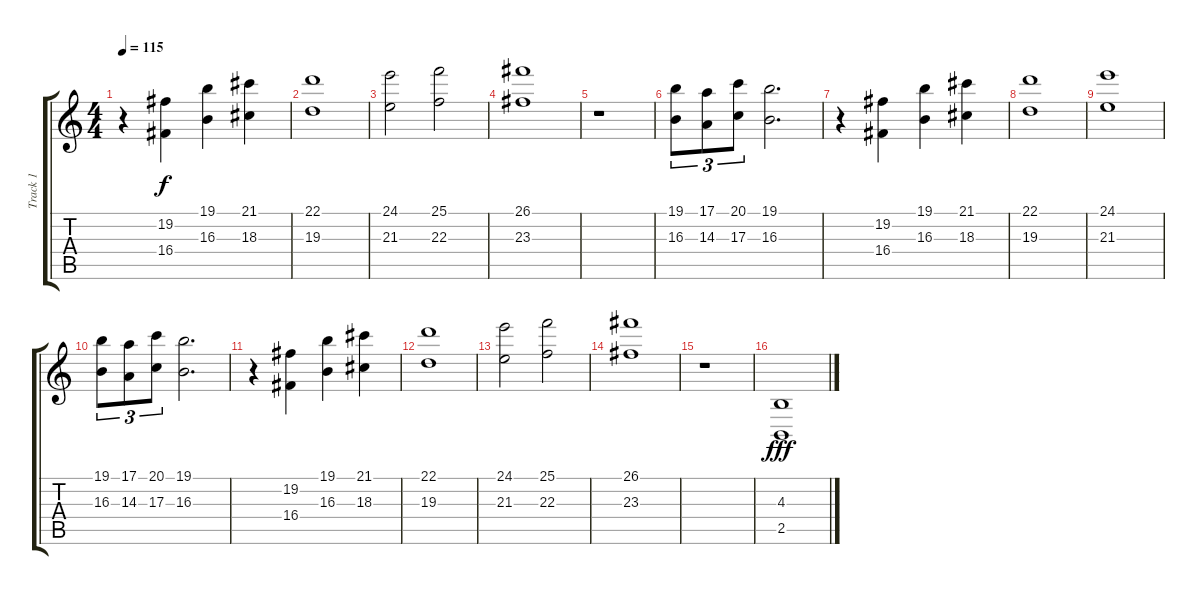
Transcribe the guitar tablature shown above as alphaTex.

\track ("Track 1" "Track 1") {instrument brasssection}
\staff {score tabs}
\tuning (E4 B3 G3 D3 A2 E2) {hide}
\ts (4 4)
\tempo 115
\clef g2
\ks c
r.4{dy f} (19.2 16.4).4 (19.1 16.3).4 (21.1 18.3).4 |
(22.1 19.3).1 |
(24.1 21.3).2 (25.1 22.3).2 |
(26.1 23.3).1 |
r.1 |
(19.1 16.3).8{tu (3 2)} (17.1 14.3).8{tu (3 2)} (20.1 17.3).8{tu (3 2)} (19.1 16.3).2{d} |
r.4 (19.2 16.4).4 (19.1 16.3).4 (21.1 18.3).4 |
(22.1 19.3).1 |
(24.1 21.3).1 |
(19.1 16.3).8{tu (3 2)} (17.1 14.3).8{tu (3 2)} (20.1 17.3).8{tu (3 2)} (19.1 16.3).2{d} |
r.4 (19.2 16.4).4 (19.1 16.3).4 (21.1 18.3).4 |
(22.1 19.3).1 |
(24.1 21.3).2 (25.1 22.3).2 |
(26.1 23.3).1 |
r.1 |
(4.3 2.5).1{dy fff}
